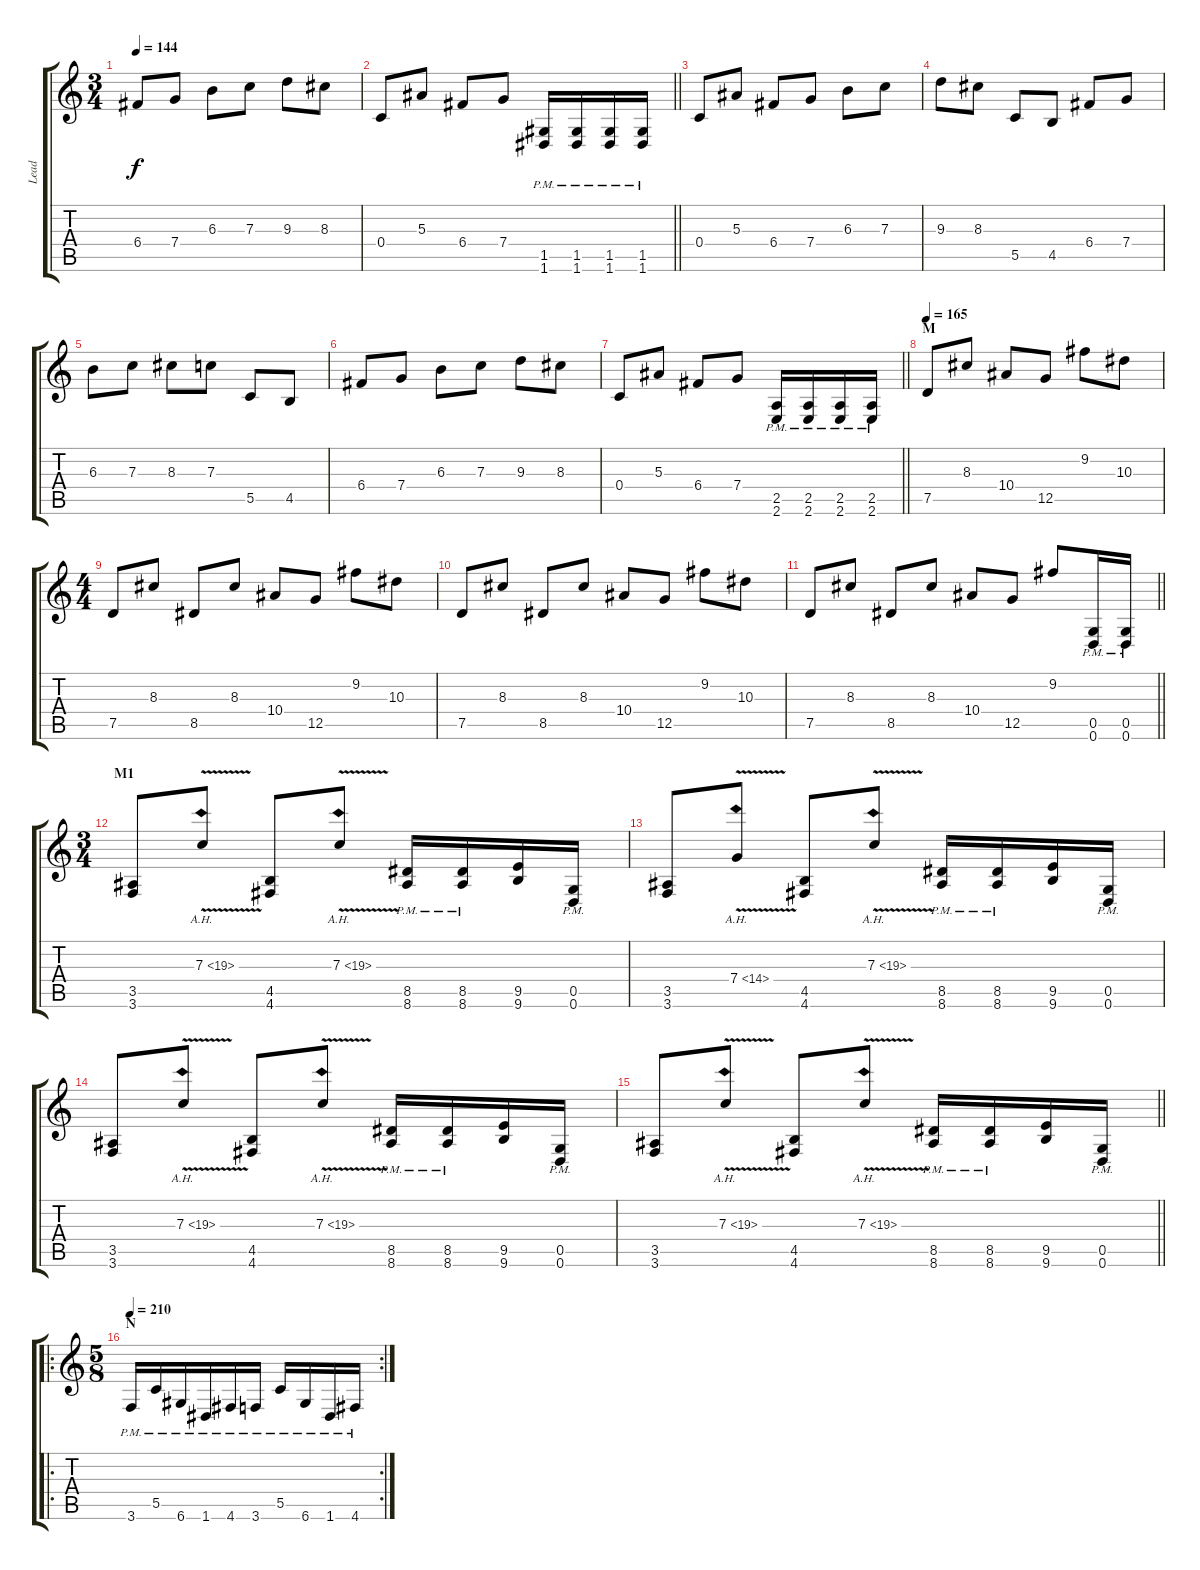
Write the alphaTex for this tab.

\track ("Lead" "Lead") {instrument distortionguitar}
\staff {score tabs}
\tuning (D4 A3 F3 C3 G2 D2) {hide}
\ts (3 4)
\tempo 144
\clef g2
\ks c
6.4.8{dy f} 7.4.8 6.3.8 7.3.8 9.3.8 8.3.8 |
\barLineRight lightlight
0.4.8 5.3.8 6.4.8 7.4.8 (1.5{pm} 1.6{pm}).16 (1.5{pm} 1.6{pm}).16 (1.5{pm} 1.6{pm}).16 (1.5{pm} 1.6{pm}).16 |
\section ("" "")
0.4.8 5.3.8 6.4.8 7.4.8 6.3.8 7.3.8 |
9.3.8 8.3.8 5.5.8 4.5.8 6.4.8 7.4.8 |
6.3.8 7.3.8 8.3.8 7.3.8 5.5.8 4.5.8 |
6.4.8 7.4.8 6.3.8 7.3.8 9.3.8 8.3.8 |
\barLineRight lightlight
0.4.8 5.3.8 6.4.8 7.4.8 (2.5{pm} 2.6{pm}).16 (2.5{pm} 2.6{pm}).16 (2.5{pm} 2.6{pm}).16 (2.5{pm} 2.6{pm}).16 |
\section ("" "M")
\tempo 165
7.5.8 8.3.8 10.4.8 12.5.8 9.2.8 10.3.8 |
\ts (4 4)
7.5.8 8.3.8 8.5.8 8.3.8 10.4.8 12.5.8 9.2.8 10.3.8 |
7.5.8 8.3.8 8.5.8 8.3.8 10.4.8 12.5.8 9.2.8 10.3.8 |
\barLineRight lightlight
7.5.8 8.3.8 8.5.8 8.3.8 10.4.8 12.5.8 9.2.8 (0.5{pm} 0.6{pm}).16 (0.5{pm} 0.6{pm}).16 |
\ts (3 4)
\section ("" "M1")
(3.5 3.6).8 7.3{ah 12 v}.8 (4.5 4.6).8 7.3{ah 12 v}.8 (8.5{pm} 8.6{pm}).16 (8.5{pm} 8.6{pm}).16 (9.5 9.6).16 (0.5{pm} 0.6{pm}).16 |
(3.5 3.6).8 7.4{ah 7 v}.8 (4.5 4.6).8 7.3{ah 12 v}.8 (8.5{pm} 8.6{pm}).16 (8.5{pm} 8.6{pm}).16 (9.5 9.6).16 (0.5{pm} 0.6{pm}).16 |
(3.5 3.6).8 7.3{ah 12 v}.8 (4.5 4.6).8 7.3{ah 12 v}.8 (8.5{pm} 8.6{pm}).16 (8.5{pm} 8.6{pm}).16 (9.5 9.6).16 (0.5{pm} 0.6{pm}).16 |
\barLineRight lightlight
(3.5 3.6).8 7.3{ah 12 v}.8 (4.5 4.6).8 7.3{ah 12 v}.8 (8.5{pm} 8.6{pm}).16 (8.5{pm} 8.6{pm}).16 (9.5 9.6).16 (0.5{pm} 0.6{pm}).16 |
\ro
\rc 2
\ts (5 8)
\section ("" "N")
\tempo 210
3.6{pm}.16 5.5{pm}.16 6.6{pm}.16 1.6{pm}.16 4.6{pm}.16 3.6{pm}.16 5.5{pm}.16 6.6{pm}.16 1.6{pm}.16 4.6{pm}.16
